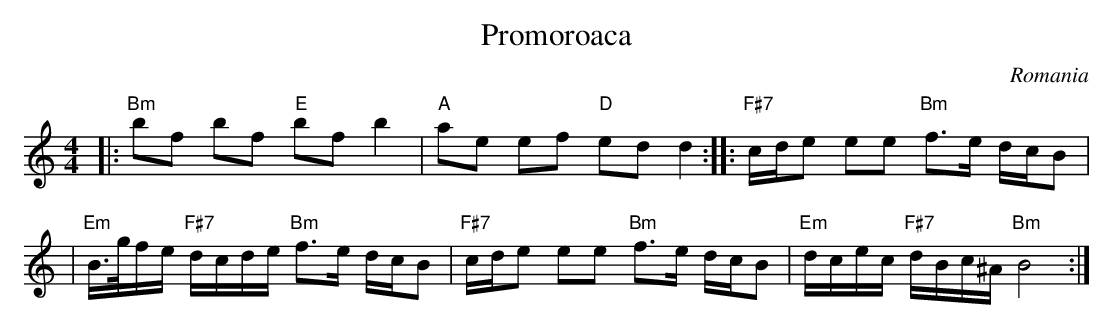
X:1
T: Promoroaca
C: Romania
M: 4/4
L: 1/8
K: Am
|: "Bm"bf bf "E"bf b2 \
| "A"ae ef "D"ed d2 \
:: "F#7"c/d/e ee "Bm"f>e d/c/B |
| "Em"B/>g/f/e/ "F#7"d/c/d/e/ "Bm"f>e d/c/B \
| "F#7"c/d/e ee "Bm"f>e d/c/B \
| "Em"d/c/e/c/ "F#7"d/B/c/^A/ "Bm"B4 :|
